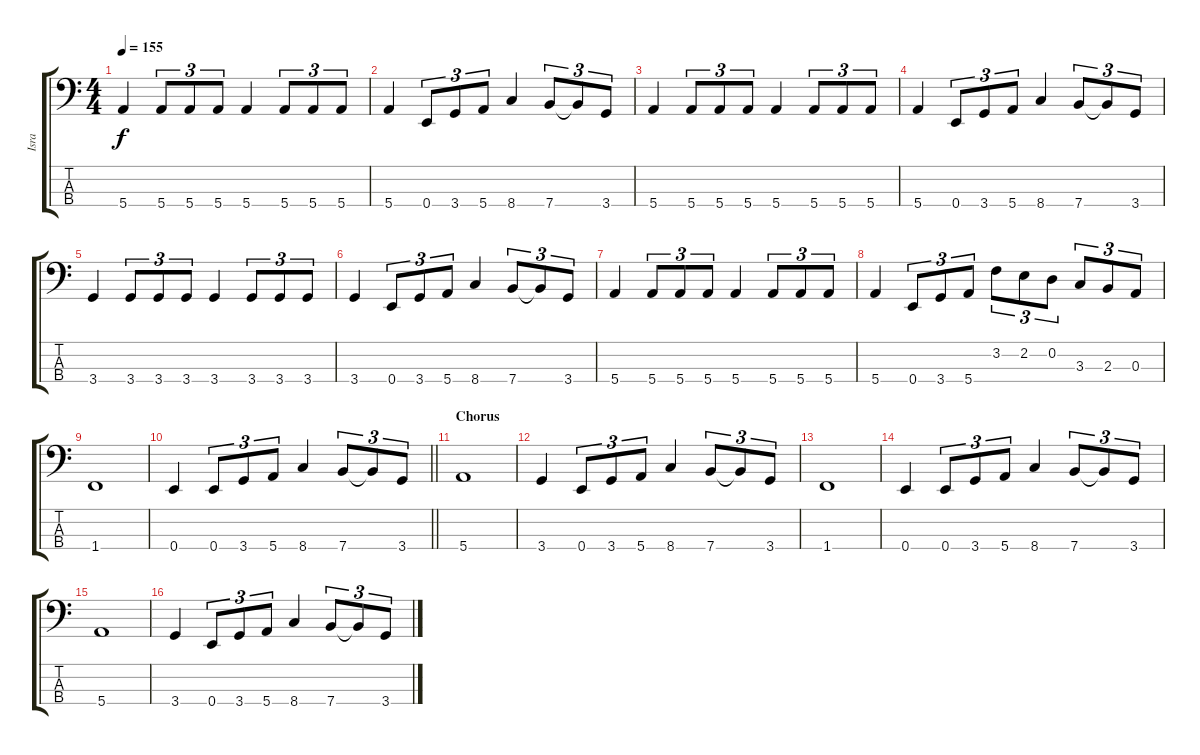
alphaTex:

\track ("Isra" "Isra") {instrument electricbassfinger}
\staff {score tabs}
\tuning (G2 D2 A1 E1) {hide}
\ts (4 4)
\tempo 155
\clef f4
\ks c
5.4.4{dy f} 5.4.8{tu (3 2)} 5.4.8{tu (3 2)} 5.4.8{tu (3 2)} 5.4.4 5.4.8{tu (3 2)} 5.4.8{tu (3 2)} 5.4.8{tu (3 2)} |
5.4.4 0.4.8{tu (3 2)} 3.4.8{tu (3 2)} 5.4.8{tu (3 2)} 8.4.4 7.4.8{tu (3 2)} 7.4{t}.8{tu (3 2)} 3.4.8{tu (3 2)} |
5.4.4 5.4.8{tu (3 2)} 5.4.8{tu (3 2)} 5.4.8{tu (3 2)} 5.4.4 5.4.8{tu (3 2)} 5.4.8{tu (3 2)} 5.4.8{tu (3 2)} |
5.4.4 0.4.8{tu (3 2)} 3.4.8{tu (3 2)} 5.4.8{tu (3 2)} 8.4.4 7.4.8{tu (3 2)} 7.4{t}.8{tu (3 2)} 3.4.8{tu (3 2)} |
3.4.4 3.4.8{tu (3 2)} 3.4.8{tu (3 2)} 3.4.8{tu (3 2)} 3.4.4 3.4.8{tu (3 2)} 3.4.8{tu (3 2)} 3.4.8{tu (3 2)} |
3.4.4 0.4.8{tu (3 2)} 3.4.8{tu (3 2)} 5.4.8{tu (3 2)} 8.4.4 7.4.8{tu (3 2)} 7.4{t}.8{tu (3 2)} 3.4.8{tu (3 2)} |
5.4.4 5.4.8{tu (3 2)} 5.4.8{tu (3 2)} 5.4.8{tu (3 2)} 5.4.4 5.4.8{tu (3 2)} 5.4.8{tu (3 2)} 5.4.8{tu (3 2)} |
5.4.4 0.4.8{tu (3 2)} 3.4.8{tu (3 2)} 5.4.8{tu (3 2)} 3.2.8{tu (3 2)} 2.2.8{tu (3 2)} 0.2.8{tu (3 2)} 3.3.8{tu (3 2)} 2.3.8{tu (3 2)} 0.3.8{tu (3 2)} |
1.4.1 |
\barLineRight lightlight
0.4.4 0.4.8{tu (3 2)} 3.4.8{tu (3 2)} 5.4.8{tu (3 2)} 8.4.4 7.4.8{tu (3 2)} 7.4{t}.8{tu (3 2)} 3.4.8{tu (3 2)} |
\section ("" "Chorus")
5.4.1 |
3.4.4 0.4.8{tu (3 2)} 3.4.8{tu (3 2)} 5.4.8{tu (3 2)} 8.4.4 7.4.8{tu (3 2)} 7.4{t}.8{tu (3 2)} 3.4.8{tu (3 2)} |
1.4.1 |
0.4.4 0.4.8{tu (3 2)} 3.4.8{tu (3 2)} 5.4.8{tu (3 2)} 8.4.4 7.4.8{tu (3 2)} 7.4{t}.8{tu (3 2)} 3.4.8{tu (3 2)} |
5.4.1 |
3.4.4 0.4.8{tu (3 2)} 3.4.8{tu (3 2)} 5.4.8{tu (3 2)} 8.4.4 7.4.8{tu (3 2)} 7.4{t}.8{tu (3 2)} 3.4.8{tu (3 2)}
